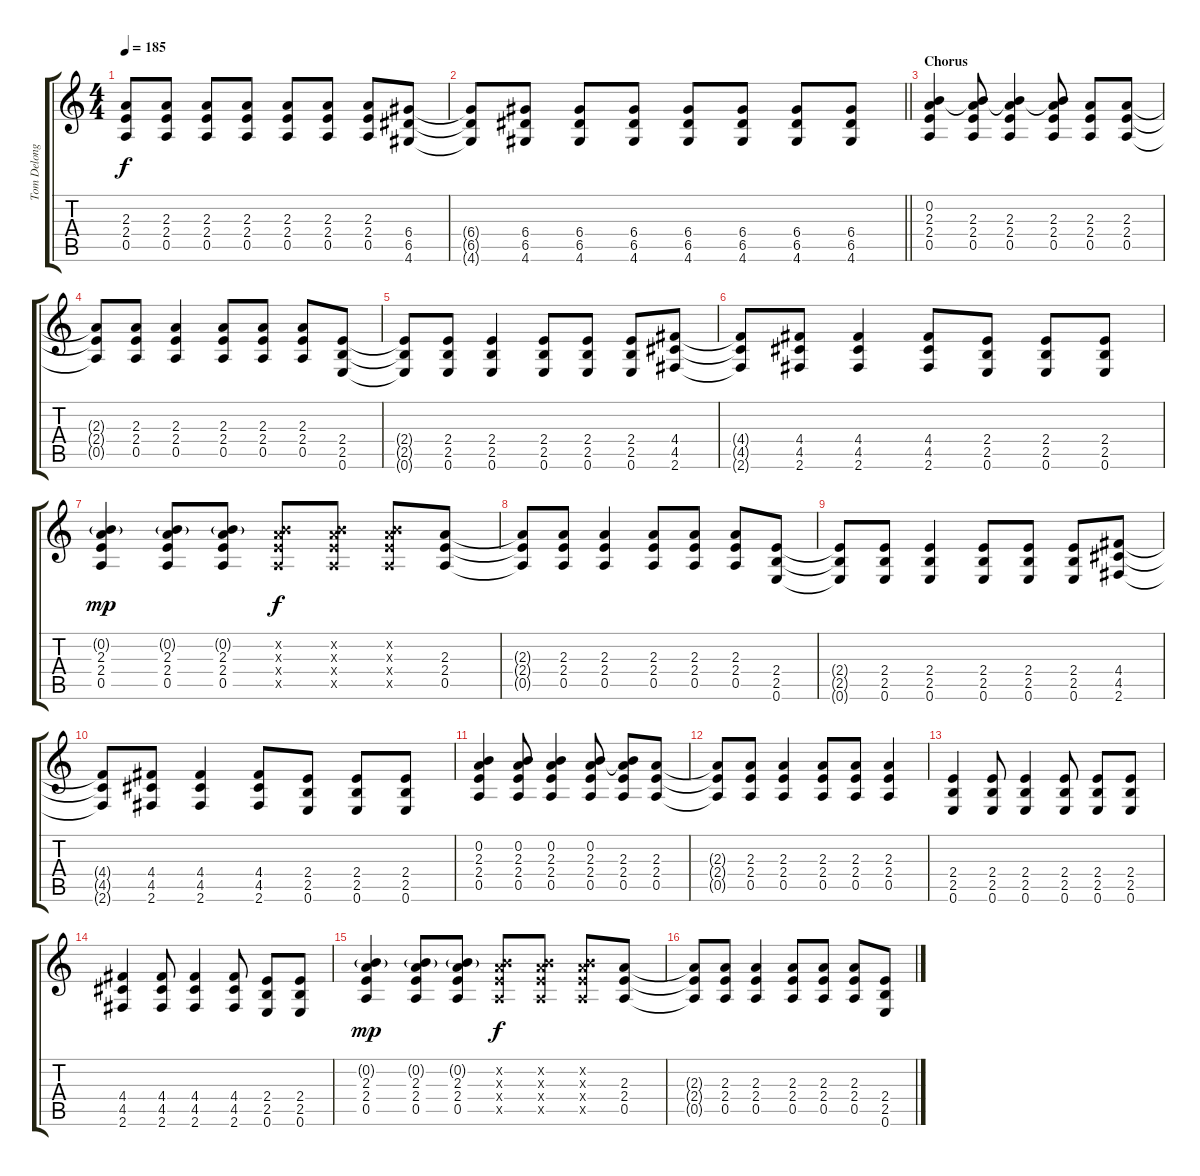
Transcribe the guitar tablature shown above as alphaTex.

\track ("Tom Delonge - Guitar" "Tom Delong") {instrument distortionguitar}
\staff {score tabs}
\tuning (E4 B3 G3 D3 A2 E2) {hide}
\ts (4 4)
\tempo 185
\clef g2
\ks c
(2.3{t} 2.4{t} 0.5{t}).8{dy f} (2.3 2.4 0.5).8 (2.3 2.4 0.5).8 (2.3 2.4 0.5).8 (2.3 2.4 0.5).8 (2.3 2.4 0.5).8 (2.3 2.4 0.5).8 (6.4 6.5 4.6).8 |
\barLineRight lightlight
(6.4{t} 6.5{t} 4.6{t}).8 (6.4 6.5 4.6).8 (6.4 6.5 4.6).8 (6.4 6.5 4.6).8 (6.4 6.5 4.6).8 (6.4 6.5 4.6).8 (6.4 6.5 4.6).8 (6.4 6.5 4.6).8 |
\section ("" "Chorus")
(0.2 2.3 2.4 0.5).4 (0.2{t} 2.3 2.4 0.5).8 (0.2{t} 2.3 2.4 0.5).4 (0.2{t} 2.3 2.4 0.5).8 (2.3 2.4 0.5).8 (2.3 2.4 0.5).8 |
(2.3{t} 2.4{t} 0.5{t}).8 (2.3 2.4 0.5).8 (2.3 2.4 0.5).4 (2.3 2.4 0.5).8 (2.3 2.4 0.5).8 (2.3 2.4 0.5).8 (2.4 2.5 0.6).8 |
(2.4{t} 2.5{t} 0.6{t}).8 (2.4 2.5 0.6).8 (2.4 2.5 0.6).4 (2.4 2.5 0.6).8 (2.4 2.5 0.6).8 (2.4 2.5 0.6).8 (4.4 4.5 2.6).8 |
(4.4{t} 4.5{t} 2.6{t}).8 (4.4 4.5 2.6).8 (4.4 4.5 2.6).4 (4.4 4.5 2.6).8 (2.4 2.5 0.6).8 (2.4 2.5 0.6).8 (2.4 2.5 0.6).8 |
(0.2{g} 2.3 2.4 0.5).4{dy mp} (0.2{g} 2.3 2.4 0.5).8 (0.2{g} 2.3 2.4 0.5).8 (0.2{x} 2.3{x} 2.4{x} 0.5{x}).8{dy f} (0.2{x} 2.3{x} 2.4{x} 0.5{x}).8 (0.2{x} 2.3{x} 2.4{x} 0.5{x}).8 (2.3 2.4 0.5).8 |
(2.3{t} 2.4{t} 0.5{t}).8 (2.3 2.4 0.5).8 (2.3 2.4 0.5).4 (2.3 2.4 0.5).8 (2.3 2.4 0.5).8 (2.3 2.4 0.5).8 (2.4 2.5 0.6).8 |
(2.4{t} 2.5{t} 0.6{t}).8 (2.4 2.5 0.6).8 (2.4 2.5 0.6).4 (2.4 2.5 0.6).8 (2.4 2.5 0.6).8 (2.4 2.5 0.6).8 (4.4 4.5 2.6).8 |
(4.4{t} 4.5{t} 2.6{t}).8 (4.4 4.5 2.6).8 (4.4 4.5 2.6).4 (4.4 4.5 2.6).8 (2.4 2.5 0.6).8 (2.4 2.5 0.6).8 (2.4 2.5 0.6).8 |
(0.2 2.3 2.4 0.5).4 (0.2 2.3 2.4 0.5).8 (0.2 2.3 2.4 0.5).4 (0.2 2.3 2.4 0.5).8 (0.2{t} 2.3 2.4 0.5).8 (2.3 2.4 0.5).8 |
(2.3{t} 2.4{t} 0.5{t}).8 (2.3 2.4 0.5).8 (2.3 2.4 0.5).4 (2.3 2.4 0.5).8 (2.3 2.4 0.5).8 (2.3 2.4 0.5).4 |
(2.4 2.5 0.6).4 (2.4 2.5 0.6).8 (2.4 2.5 0.6).4 (2.4 2.5 0.6).8 (2.4 2.5 0.6).8 (2.4 2.5 0.6).8 |
(4.4 4.5 2.6).4 (4.4 4.5 2.6).8 (4.4 4.5 2.6).4 (4.4 4.5 2.6).8 (2.4 2.5 0.6).8 (2.4 2.5 0.6).8 |
(0.2{g} 2.3 2.4 0.5).4{dy mp} (0.2{g} 2.3 2.4 0.5).8 (0.2{g} 2.3 2.4 0.5).8 (0.2{x} 2.3{x} 2.4{x} 0.5{x}).8{dy f} (0.2{x} 2.3{x} 2.4{x} 0.5{x}).8 (0.2{x} 2.3{x} 2.4{x} 0.5{x}).8 (2.3 2.4 0.5).8 |
(2.3{t} 2.4{t} 0.5{t}).8 (2.3 2.4 0.5).8 (2.3 2.4 0.5).4 (2.3 2.4 0.5).8 (2.3 2.4 0.5).8 (2.3 2.4 0.5).8 (2.4 2.5 0.6).8
